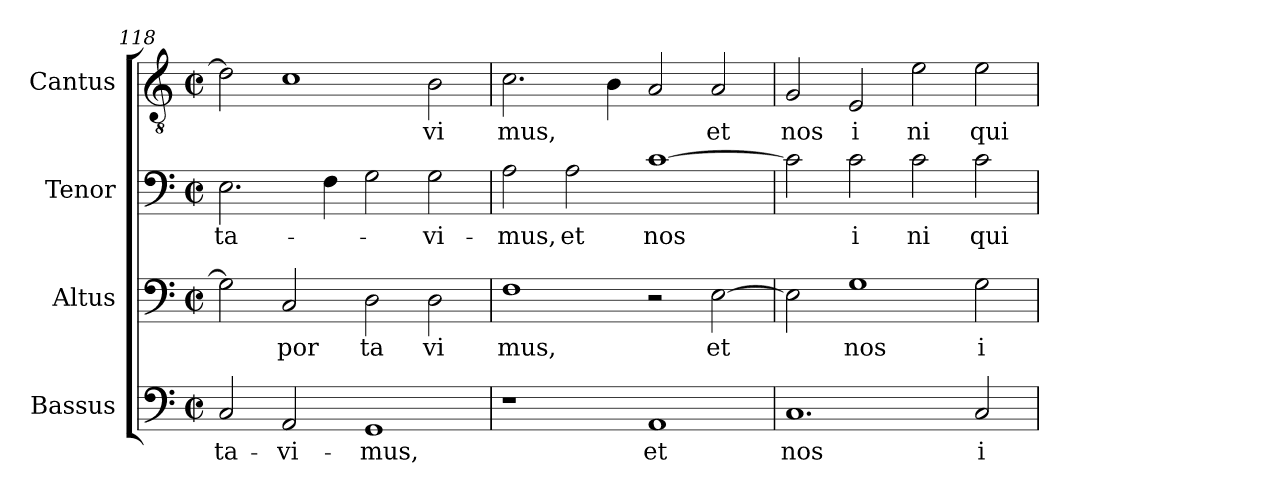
**kern	**text	**kern	**text	**kern	**text	**kern	**text
*part4	*part4	*part3	*part3	*part2	*part2	*part1	*part1
*staff4	*staff4	*staff3	*staff3	*staff2	*staff2	*staff1	*staff1
*I"Bassus	*	*I"Altus	*	*I"Tenor	*	*I"Cantus	*
*clefF4	*	*clefF4	*	*clefF4	*	*clefGv2	*
*	*	*	*	*	*	*k[]	*
*	*	*	*	*	*	*C:	*
*M2/2	*	*M2/2	*	*M2/2	*	*M2/2	*
*met(c|)	*	*met(c|)	*	*met(c|)	*	*met(c|)	*
=118	=118	=118	=118	=118	=118	=118	=118
!	!LO:LY:b:cj	!	!	!	!LO:LY:b:cj	!	!
2C/	-ta-	2G\]	.	2.E\	-ta-	2d\]	.
!	!LO:LY:b:cj	!	!LO:LY:b:cj	!	!	!	!
2AA/	-vi-	2C/	por	.	.	1c	.
.	.	.	.	4F\	.	.	.
!	!LO:LY:b:cj	!	!LO:LY:b:cj	!	!	!	!
1GG	-mus,	2D\	ta	2G\	.	.	.
!	!	!	!LO:LY:b:cj	!	!LO:LY:b:cj	!	!LO:LY:b:cj
.	.	2D\	vi	2G\	-vi-	2B\	vi
=119	=119	=119	=119	=119	=119	=119	=119
!	!	!	!LO:LY:b:cj	!	!LO:LY:b:cj	!	!LO:LY:b
1r	.	1F	mus,	2A\	-mus,	2.c\	mus,
!	!	!	!	!	!LO:LY:b:cj	!	!
.	.	.	.	2A\	et	.	.
.	.	.	.	.	.	4B\	.
!	!LO:LY:b:cj	!	!	!	!LO:LY:b:cj	!	!
1AA	et	2r	.	[>1c	nos	2A/	.
!	!	!	!LO:LY:b:cj	!	!	!	!LO:LY:b:cj
.	.	[<2E\	et	.	.	2A/	et
!!LO:LB:g=z
=120	=120	=120	=120	=120	=120	=120	=120
!	!LO:LY:b:cj	!	!	!	!	!	!LO:LY:b:cj
1.C	nos	2E\]	.	2c\]	.	2G/	nos
!	!	!	!LO:LY:b:cj	!	!LO:LY:b:cj	!	!LO:LY:b:cj
.	.	1G	nos	2c\	i	2E/	i
!	!	!	!	!	!LO:LY:b:cj	!	!LO:LY:b:cj
.	.	.	.	2c\	ni	2e\	ni
!	!LO:LY:b:cj	!	!LO:LY:b:cj	!	!LO:LY:b:cj	!	!LO:LY:b:cj
2C/	i-	2G\	i	2c\	qui	2e\	qui
=	=	=	=	=	=	=	=
*-	*-	*-	*-	*-	*-	*-	*-
